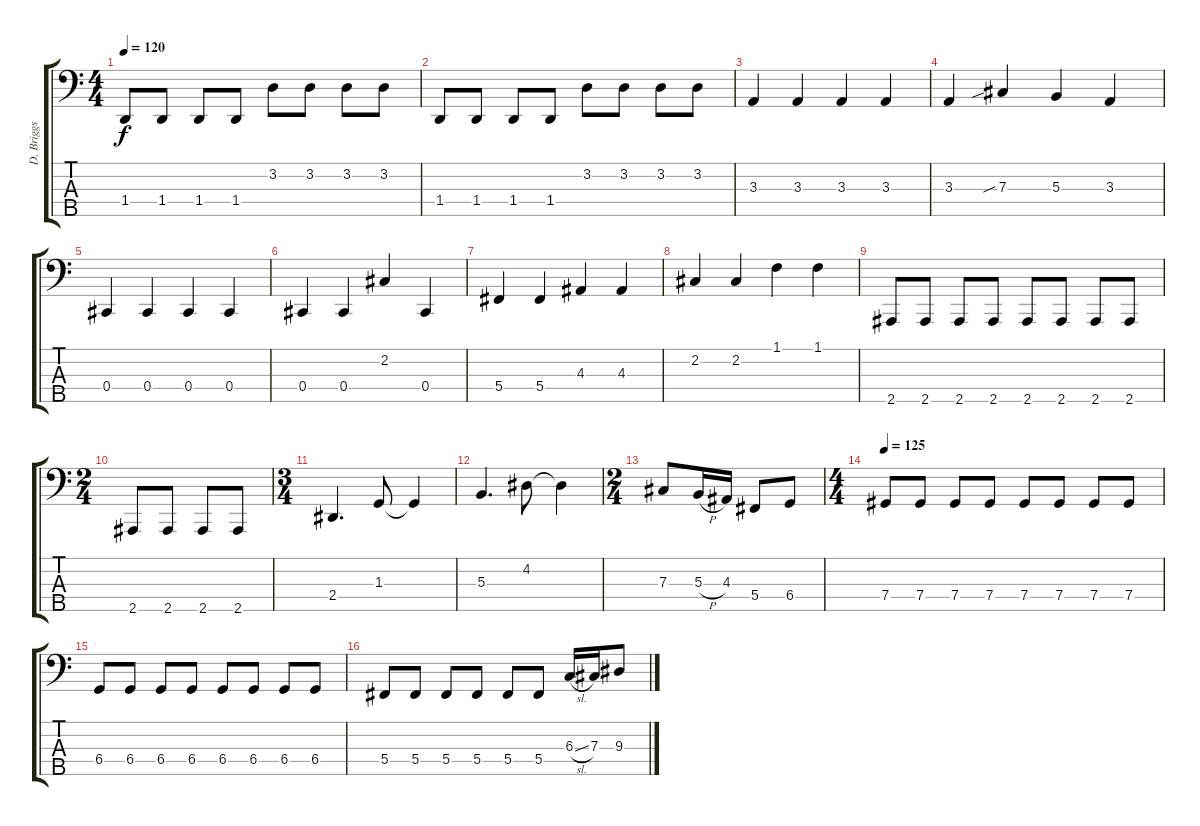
\track ("D. Briggs Bass" "D. Briggs ") {instrument electricbassfinger}
\staff {score tabs}
\tuning (E2 B1 Gb1 Db1 Ab0) {hide}
\ts (4 4)
\tempo 120
\clef f4
\ks c
1.4.8{dy f} 1.4.8 1.4.8 1.4.8 3.2.8 3.2.8 3.2.8 3.2.8 |
1.4.8 1.4.8 1.4.8 1.4.8 3.2.8 3.2.8 3.2.8 3.2.8 |
3.3.4 3.3.4 3.3.4 3.3.4 |
3.3.4 7.3{sib}.4 5.3.4 3.3.4 |
0.4.4 0.4.4 0.4.4 0.4.4 |
0.4.4 0.4.4 2.2.4 0.4.4 |
5.4.4 5.4.4 4.3.4 4.3.4 |
2.2.4 2.2.4 1.1.4 1.1.4 |
2.5.8 2.5.8 2.5.8 2.5.8 2.5.8 2.5.8 2.5.8 2.5.8 |
\ts (2 4)
2.5.8 2.5.8 2.5.8 2.5.8 |
\ts (3 4)
2.4.4{d} 1.3.8 1.3{t}.4 |
5.3.4{d} 4.2.8 4.2{t}.4 |
\ts (2 4)
7.3.8 5.3{h}.16 4.3.16 5.4.8 6.4.8 |
\ts (4 4)
\tempo 125
7.4.8 7.4.8 7.4.8 7.4.8 7.4.8 7.4.8 7.4.8 7.4.8 |
6.4.8 6.4.8 6.4.8 6.4.8 6.4.8 6.4.8 6.4.8 6.4.8 |
5.4.8 5.4.8 5.4.8 5.4.8 5.4.8 5.4.8 6.3{sl}.16 7.3.16 9.3.8
